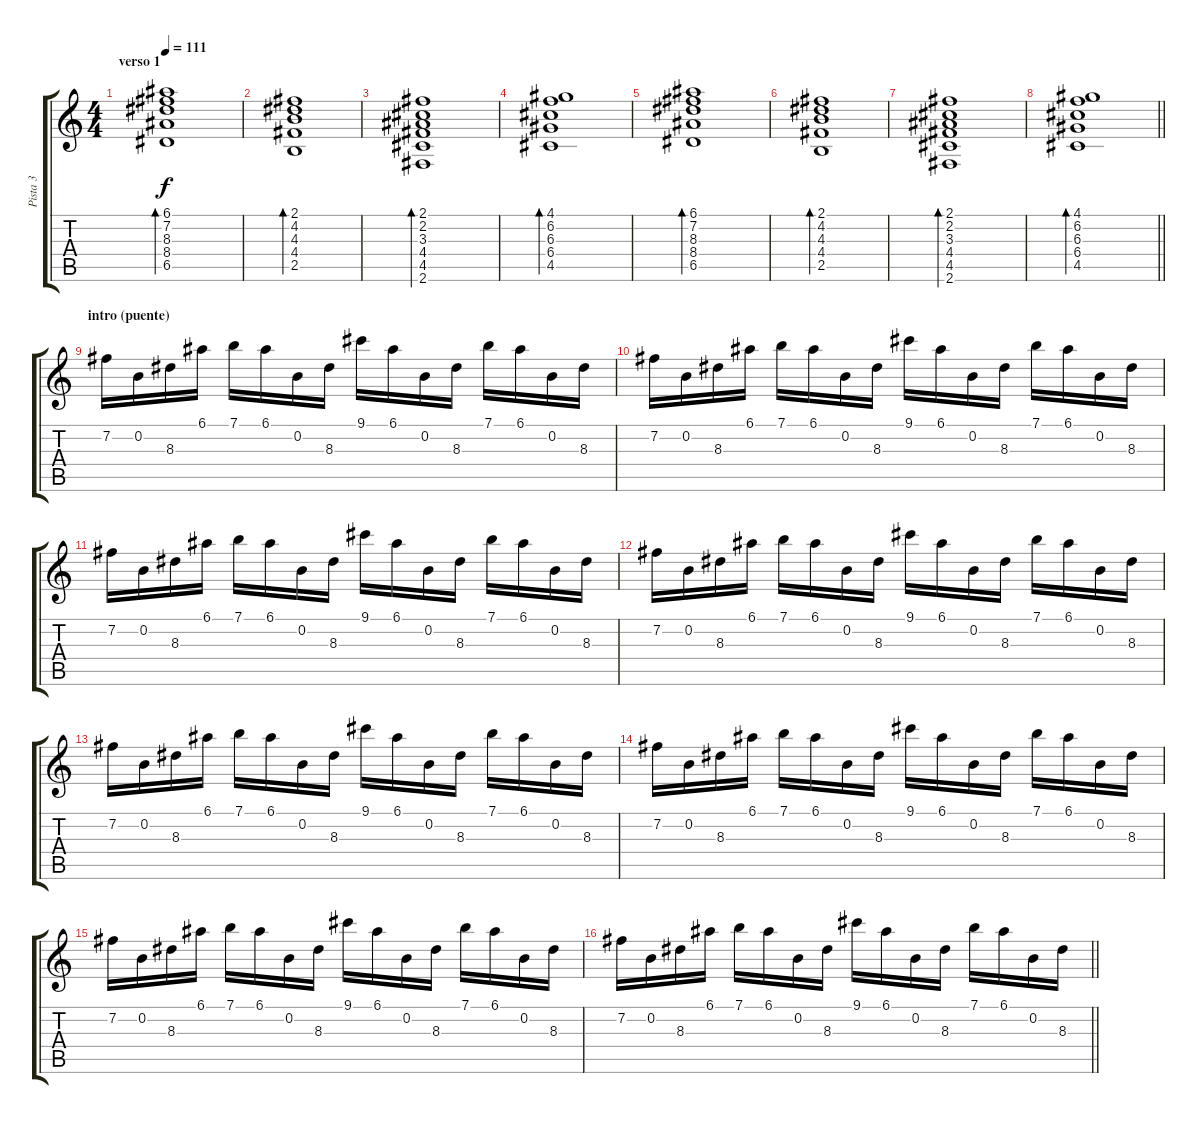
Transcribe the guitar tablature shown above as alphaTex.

\track ("Pista 3" "Pista 3") {instrument overdrivenguitar}
\staff {score tabs}
\tuning (E4 B3 G3 D3 A2 E2) {hide}
\ts (4 4)
\section ("" "verso 1")
\tempo 111
\clef g2
\ks c
(6.1 7.2 8.3 8.4 6.5).1{bd 240 dy f instrument acousticguitarnylon} |
(2.1 4.2 4.3 4.4 2.5).1{bd 240 instrument acousticguitarnylon} |
(2.1 2.2 3.3 4.4 4.5 2.6).1{bd 240 instrument acousticguitarnylon} |
(4.1 6.2 6.3 6.4 4.5).1{bd 240 instrument acousticguitarnylon} |
(6.1 7.2 8.3 8.4 6.5).1{bd 240 instrument acousticguitarnylon} |
(2.1 4.2 4.3 4.4 2.5).1{bd 240 instrument acousticguitarnylon} |
(2.1 2.2 3.3 4.4 4.5 2.6).1{bd 240 instrument acousticguitarnylon} |
\barLineRight lightlight
(4.1 6.2 6.3 6.4 4.5).1{bd 240 instrument acousticguitarnylon} |
\section ("" "intro (puente)")
7.2.16{instrument overdrivenguitar} 0.2.16 8.3.16 6.1.16 7.1.16 6.1.16 0.2.16 8.3.16 9.1.16 6.1.16 0.2.16 8.3.16 7.1.16 6.1.16 0.2.16 8.3.16 |
7.2.16 0.2.16 8.3.16 6.1.16 7.1.16 6.1.16 0.2.16 8.3.16 9.1.16 6.1.16 0.2.16 8.3.16 7.1.16 6.1.16 0.2.16 8.3.16 |
7.2.16 0.2.16 8.3.16 6.1.16 7.1.16 6.1.16 0.2.16 8.3.16 9.1.16 6.1.16 0.2.16 8.3.16 7.1.16 6.1.16 0.2.16 8.3.16 |
7.2.16 0.2.16 8.3.16 6.1.16 7.1.16 6.1.16 0.2.16 8.3.16 9.1.16 6.1.16 0.2.16 8.3.16 7.1.16 6.1.16 0.2.16 8.3.16 |
7.2.16{instrument overdrivenguitar} 0.2.16 8.3.16 6.1.16 7.1.16 6.1.16 0.2.16 8.3.16 9.1.16 6.1.16 0.2.16 8.3.16 7.1.16 6.1.16 0.2.16 8.3.16 |
7.2.16 0.2.16 8.3.16 6.1.16 7.1.16 6.1.16 0.2.16 8.3.16 9.1.16 6.1.16 0.2.16 8.3.16 7.1.16 6.1.16 0.2.16 8.3.16 |
7.2.16 0.2.16 8.3.16 6.1.16 7.1.16 6.1.16 0.2.16 8.3.16 9.1.16 6.1.16 0.2.16 8.3.16 7.1.16 6.1.16 0.2.16 8.3.16 |
\barLineRight lightlight
7.2.16 0.2.16 8.3.16 6.1.16 7.1.16 6.1.16 0.2.16 8.3.16 9.1.16 6.1.16 0.2.16 8.3.16 7.1.16 6.1.16 0.2.16 8.3.16
